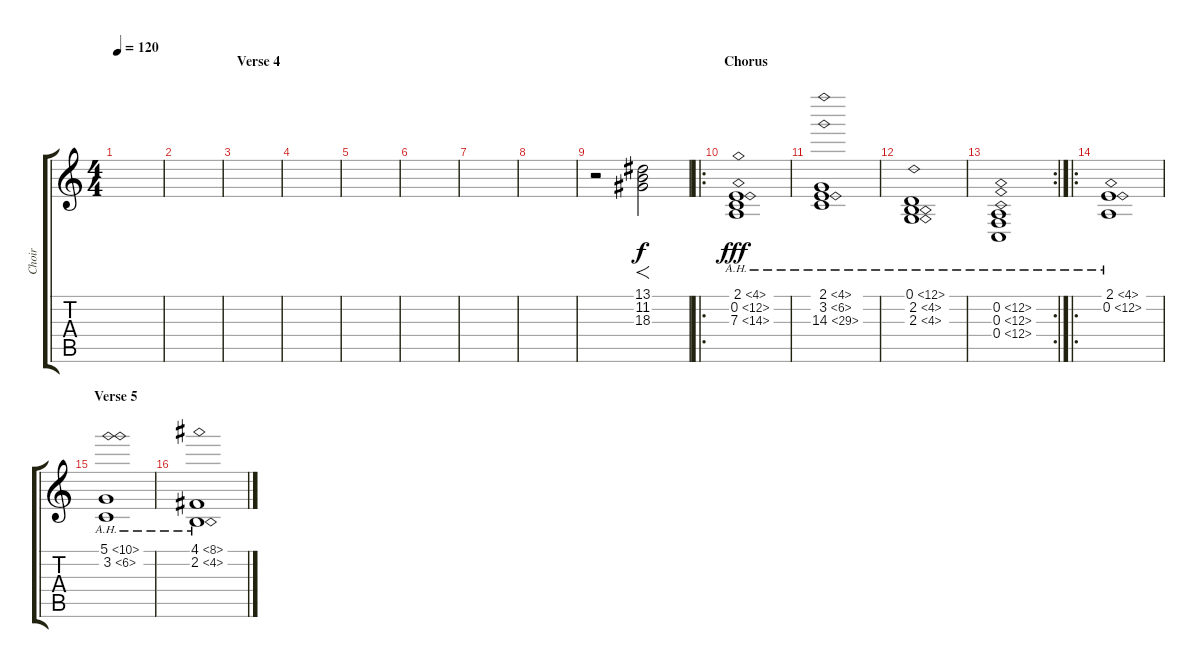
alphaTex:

\track ("Choir" "Choir") {instrument choiraahs}
\staff {score tabs}
\tuning (D4 A3 F3 C3 G2 D2) {hide}
\ts (4 4)
\tempo 120
\clef g2
\ks c
|
|
\section ("" "Verse 4")
|
|
|
|
|
|
r.2 (13.1 11.2 18.3).2{f dy f} |
\ro
\section ("" "Chorus")
(2.1{ah 2} 0.2{ah 12} 7.3{ah 7}).1{dy fff} |
(2.1{ah 2} 3.2{ah 3} 14.3{ah 15}).1 |
(0.1{ah 12} 2.2{ah 2} 2.3{ah 2}).1 |
\rc 2
(0.2{ah 12} 0.3{ah 12} 0.4{ah 12}).1 |
\ro
(2.1{ah 2} 0.2{ah 12}).1 |
\section ("" "Verse 5")
(5.1{ah 5} 3.2{ah 3}).1 |
(4.1{ah 4} 2.2{ah 2}).1
